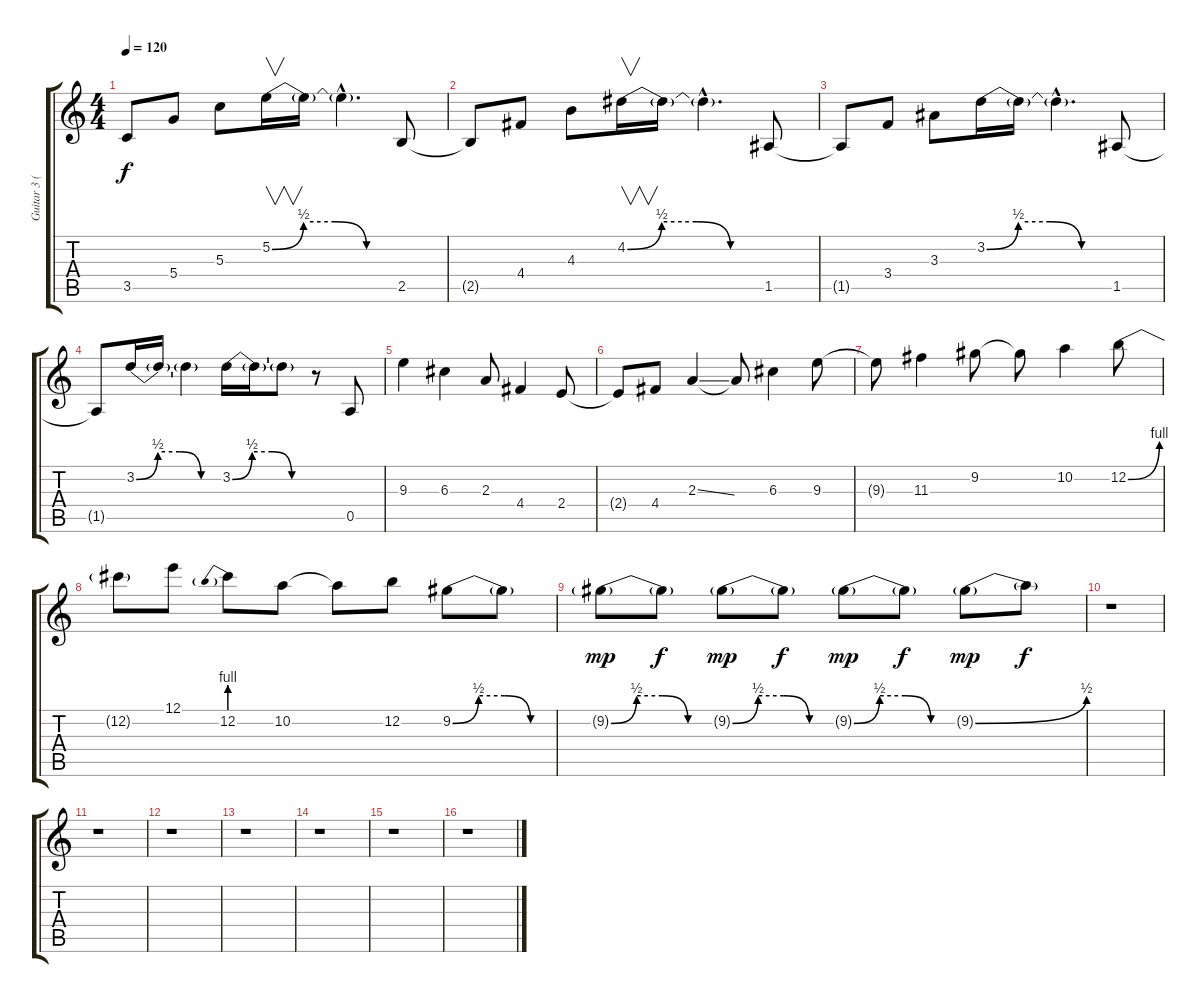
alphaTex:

\track ("Guitar 3 (w/wah)" "Guitar 3 (") {instrument distortionguitar}
\staff {score tabs}
\tuning (E4 B3 G3 D3 A2 E2) {hide}
\ts (4 4)
\tempo 120
\clef g2
\ks c
3.5{t}.8{dy f} 5.4.8 5.3.8 5.2{be (custom 0 0 15 2 30 2 45 0 60 0)}.16{v} 5.2{t}.16 5.2{hac t}.4{d} 2.5.8 |
2.5{t}.8 4.4.8 4.3.8 4.2{be (custom 0 0 15 2 30 2 45 0 60 0)}.16{v} 4.2{t}.16 4.2{hac t}.4{d} 1.5.8 |
1.5{t}.8 3.4.8 3.3.8 3.2{be (custom 0 0 15 2 30 2 45 0 60 0)}.16 3.2{t}.16 3.2{hac t}.4{d} 1.5.8 |
1.5{t}.8 3.2{be (custom 0 0 15 2 30 2 45 0 60 0)}.16 3.2{t}.16 3.2{t}.4 3.2{be (custom 0 0 15 2 30 2 45 0 60 0)}.16 3.2{t}.16 3.2{t}.8 r.8 0.5.8 |
9.3.4 6.3.4 2.3.8 4.4.4 2.4.8 |
2.4{t}.8 4.4.8 2.3{ss}.4 2.3{t}.8 6.3.4 9.3.8 |
9.3{t}.8 11.3.4 9.2.8 9.2{t}.8 10.2.4 12.2{be (bend 0 0 60 4)}.8 |
12.2{t}.8 12.1.8 12.2{be (prebend 0 4 60 4)}.8 10.2.8 10.2{t}.8 12.2.8 9.2{be (custom 0 0 15 2 30 2 45 0 60 0)}.8 9.2{t}.8 |
9.2{be (custom 0 0 15 2 30 2 45 0 60 0) g}.8{dy mp} 9.2{t}.8{dy f} 9.2{be (custom 0 0 15 2 30 2 45 0 60 0) g}.8{dy mp} 9.2{t}.8{dy f} 9.2{be (custom 0 0 15 2 30 2 45 0 60 0) g}.8{dy mp} 9.2{t}.8{dy f} 9.2{be (bend 0 0 60 2) g}.8{dy mp} 9.2{t}.8{dy f} |
r.1 |
r.1 |
r.1 |
r.1 |
r.1 |
r.1 |
r.1
